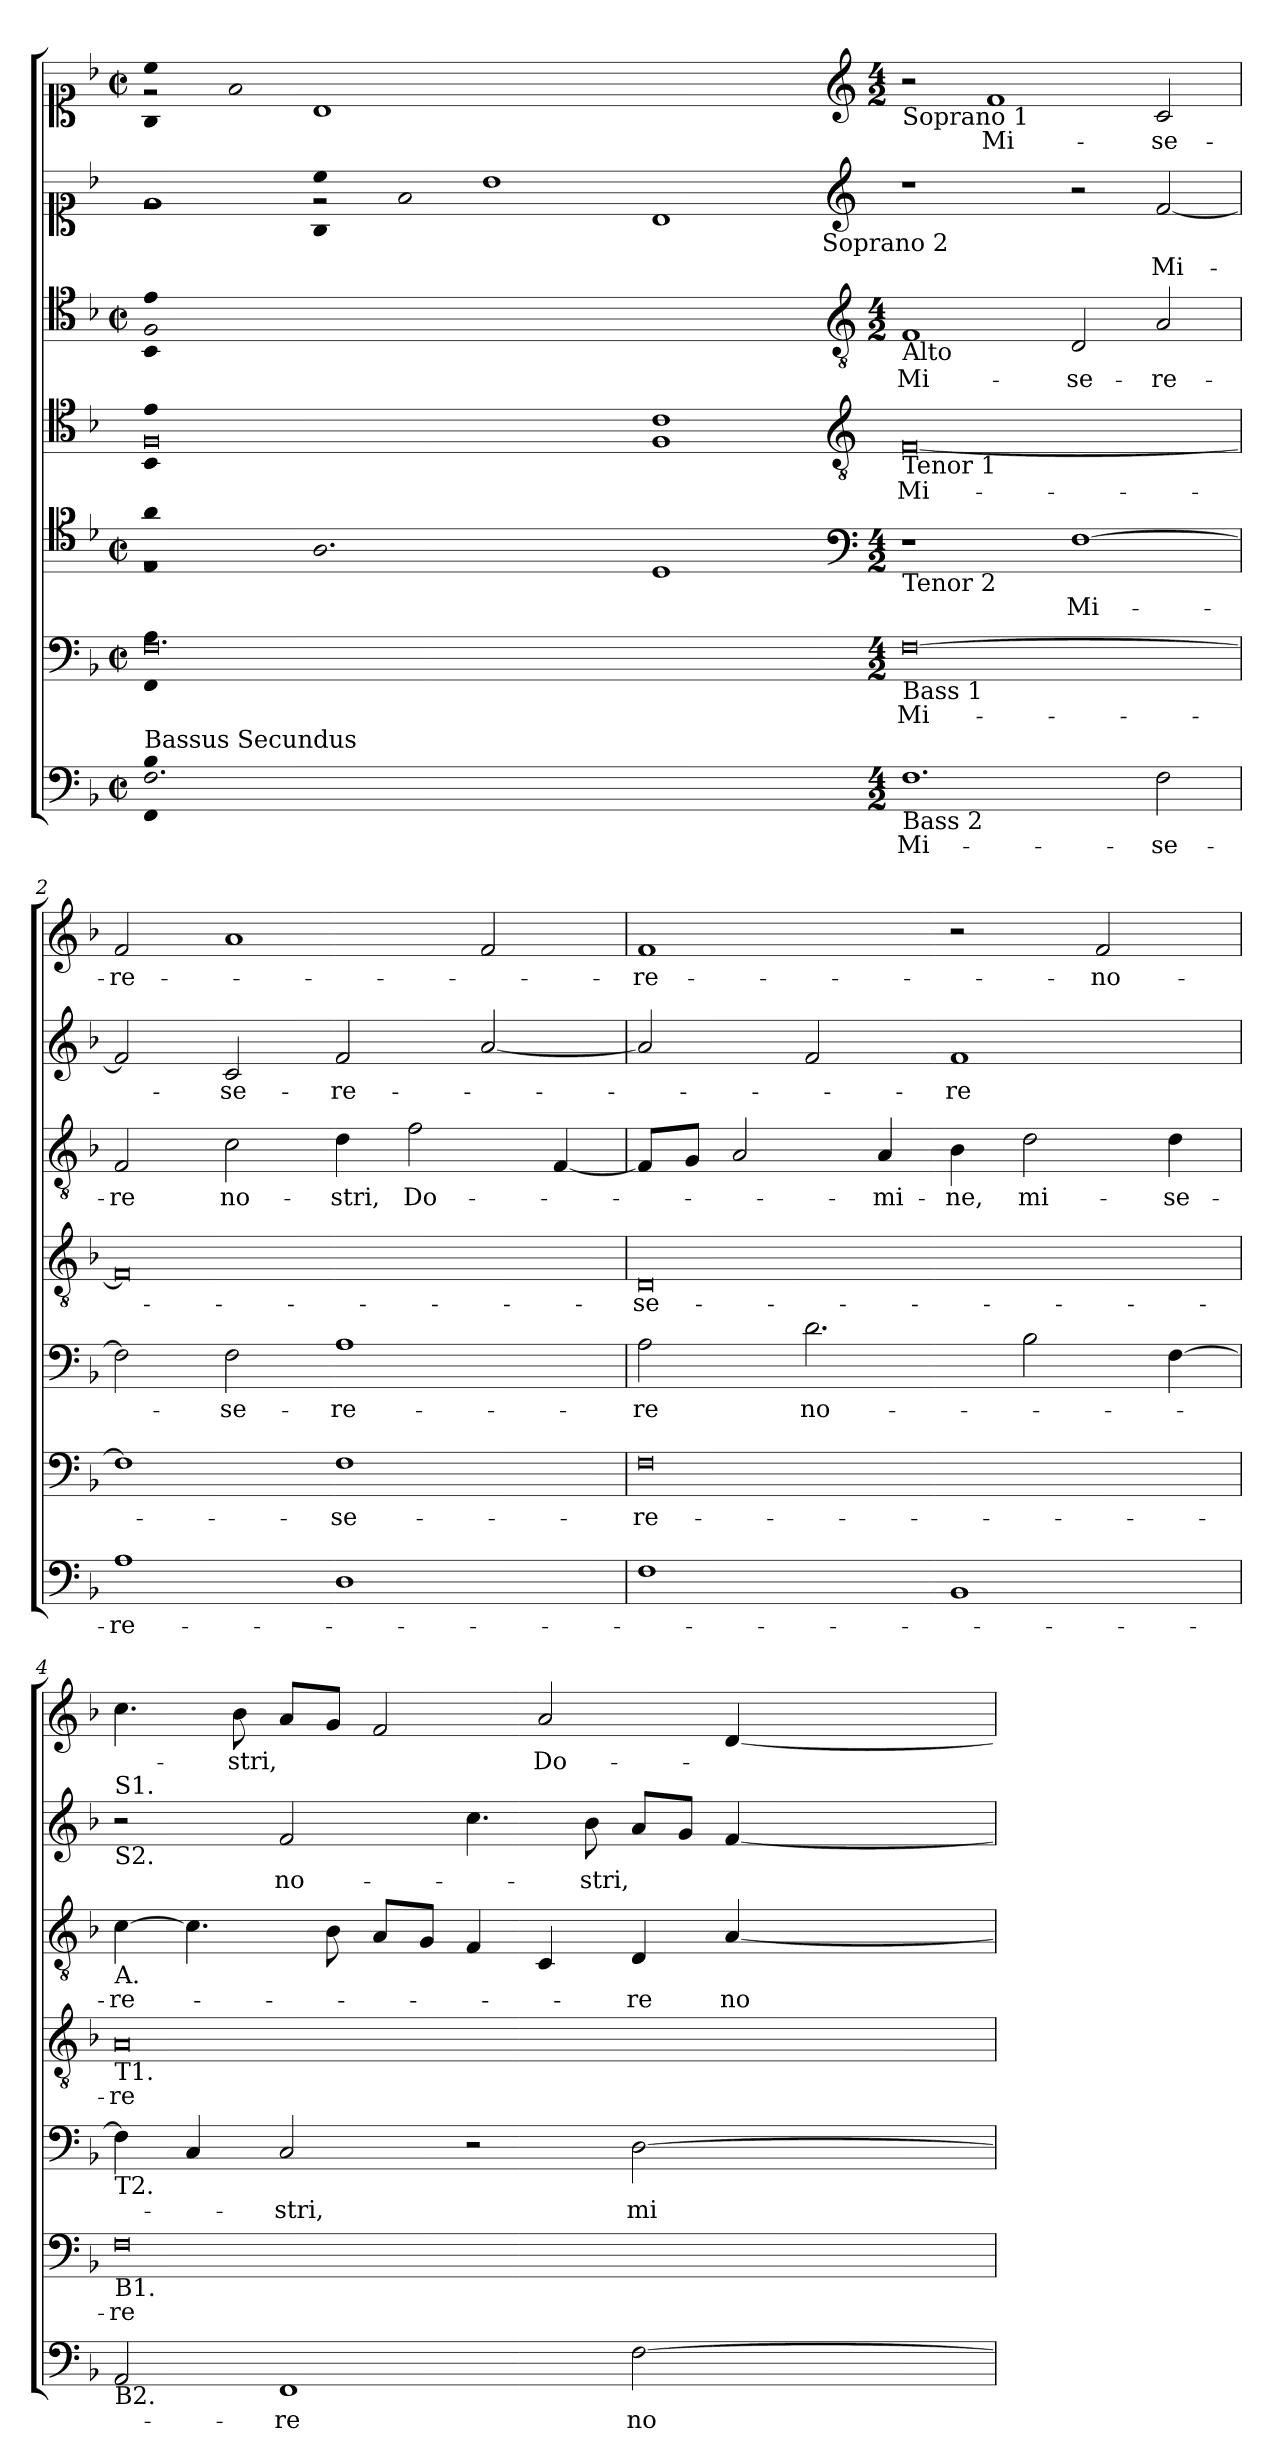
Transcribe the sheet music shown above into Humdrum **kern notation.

**kern	**text	**kern	**text	**kern	**text	**kern	**text	**kern	**text	**kern	**text	**kern	**text
*part7	*part7	*part6	*part6	*part5	*part5	*part4	*part4	*part3	*part3	*part2	*part2	*part1	*part1
*staff7	*staff7	*staff6	*staff6	*staff5	*staff5	*staff4	*staff4	*staff3	*staff3	*staff2	*staff2	*staff1	*staff1
*clefF4	*	*clefF4	*	*clefC5	*	*clefC4	*	*clefC4	*	*clefC1	*	*clefC1	*
*k[b-]	*	*k[b-]	*	*k[b-]	*	*k[b-]	*	*k[b-]	*	*k[b-]	*	*k[b-]	*
*F:	*	*F:	*	*F:	*	*F:	*	*F:	*	*F:	*	*F:	*
*M2/2	*	*M2/2	*	*M2/2	*	*	*	*M2/2	*	*	*	*M2/2	*
*met(c|)	*	*met(c|)	*	*met(c|)	*	*	*	*met(c|)	*	*	*	*met(c|)	*
=	=	=	=	=	=	=	=	=	=	=	=	=	=
*^	*	*	*	*	*	*	*	*	*	*	*	*	*
!	!	!	!	!	!	!	!	!	!	!	!	!	!LO:TX:a:t=Superius	!
!	!	!	!	!	!	!	!	!	!	!	!LO:TX:a:t=Superius Secundus	!	!	!
!	!	!	!	!	!	!	!	!	!LO:TX:a:t=Discantus	!	!	!	!	!
!	!	!	!	!	!	!	!LO:TX:a:t=Contra Tenor	!	!	!	!	!	!	!
!	!	!	!	!	!LO:TX:a:t=Tenor	!	!	!	!	!	!	!	!	!
!	!	!	!LO:TX:a:t=Bassus	!	!	!	!	!	!	!	!	!	!	!
!LO:TX:a:t=Bassus Secundus	!	!	!	!	!	!	!	!	!	!	!	!	!	!
!LO:N:head=open	!LO:N:n=1:head=solid	!	!	!	!	!	!	!	!	!	!	!	!	!
*	*	*	*^	*	*	*	*	*	*	*	*	*	*	*
!	!LO:N:n=2:head=solid	!	!	!LO:N:n=1:head=solid	!	!	!	!	!	!	!	!	!	!	!
*	*	*	*	*	*	*^	*	*	*	*	*	*	*	*	*
!	!	!	!	!LO:N:n=2:head=solid	!	!	!LO:N:n=1:head=solid	!	!	!	!	!	!	!	!	!
*	*	*	*	*	*	*	*	*	*^	*	*	*	*	*	*	*
!	!	!	!	!	!	!	!LO:N:n=2:head=solid	!	!	!LO:N:n=1:head=solid	!	!	!	!	!	!	!
*	*	*	*	*	*	*	*	*	*	*	*	*^	*	*	*	*	*
!	!	!	!	!	!	!	!	!	!	!LO:N:n=2:head=solid	!	!LO:N:head=open	!LO:N:n=1:head=solid	!	!	!	!	!
*	*	*	*	*	*	*	*	*	*	*	*	*	*	*	*	*	*^	*
!	!	!	!	!	!	!	!	!	!	!	!	!	!LO:N:n=2:head=solid	!	!	!	!	!LO:N:n=1:head=solid	!
*	*	*	*	*	*	*	*	*	*	*	*	*	*	*	*^	*	*	*	*
!	!	!	!	!	!	!	!	!	!	!	!	!	!	!	!	!	!	!	!LO:N:n=2:head=solid	!
1.F	1FF 1B-	.	0.F!	1FF 1A	.	1rD	1C 1f	.	0F!	1BB- 1e	.	1F	1BB- 1e	.	1re	1e	.	2re	1G 1cc	.
!	!	!	!	!	!	!	!	!	!	!	!	!	!	!	!	!	!	!LO:N:head=open	!	!
.	.	.	.	.	.	.	.	.	.	.	.	.	.	.	.	.	.	1f	.	.
!	!	!	!	!	!	!LO:N:head=open	!	!	!	!	!	!	!	!	!	!LO:N:n=1:head=solid	!	!	!	!
!	!	!	!	!	!	!	!	!	!	!	!	!	!	!	!	!LO:N:n=2:head=solid	!	!	!	!
.	0ryy	.	.	0ryy	.	1.F	1ryy	.	.	0ryy	.	0ryy	0ryy	.	2re	1G 1cc	.	.	1B-	.
!	!	!	!	!	!	!	!	!	!	!	!	!	!	!	!LO:N:head=open	!	!	!	!	!
2ryy	.	.	.	.	.	.	.	.	.	.	.	.	.	.	1f	.	.	2ryy	.	.
0ryy	.	.	.	.	.	.	1ryy	.	0ryy	.	.	.	.	.	.	1b-	.	0ryy	1ryy	.
.	.	.	.	.	.	1ryy	.	.	.	.	.	.	.	.	1ryy	.	.	.	.	.
.	1ryy	.	1ryy	1ryy	.	.	1BB-	.	.	1F 1c	.	1ryy	1ryy	.	.	1B-	.	.	1ryy	.
.	.	.	.	.	.	2ryy	.	.	.	.	.	.	.	.	2ryy	.	.	.	.	.
*v	*v	*	*	*	*	*v	*v	*	*v	*v	*	*v	*v	*	*v	*v	*	*v	*v	*
*	*	*v	*v	*	*	*	*	*	*	*	*	*	*	*
!	!	!	!	!	!	!	!	!	!	!LO:TX:b:t=Soprano 2	!	!	!
!!LO:LB:g=z
=1-	=1-	=1-	=1-	=1-	=1-	=1-	=1-	=1-	=1-	=1-	=1-	=1-	=1-
*	*	*	*	*clefF4	*	*clefGv2	*	*clefGv2	*	*clefG2	*	*clefG2	*
*M4/2	*	*M4/2	*	*M4/2	*	*	*	*M4/2	*	*	*	*M4/2	*
!	!	!	!	!	!	!	!	!	!	!	!	!LO:TX:b:t=Soprano 1	!
!	!	!	!	!	!	!	!	!LO:TX:b:t=Alto	!	!	!	!	!
!	!	!	!	!	!	!LO:TX:b:t=Tenor 1	!	!	!	!	!	!	!
!	!	!	!	!LO:TX:b:t=Tenor 2	!	!	!	!	!	!	!	!	!
!	!	!LO:TX:b:t=Bass 1	!	!	!	!	!	!	!	!	!	!	!
!LO:TX:b:t=Bass 2	!	!	!	!	!	!	!	!	!	!	!	!	!
!	!LO:LY:b	!	!LO:LY:b	!	!	!	!LO:LY:b	!	!LO:LY:b	!	!	!	!
1.F	Mi-	[0F	Mi-	1r	.	[0F	Mi-	1F	Mi-	1r	.	2r	.
!	!	!	!	!	!	!	!	!	!	!	!	!	!LO:LY:b
.	.	.	.	.	.	.	.	.	.	.	.	1f	Mi-
!	!	!	!	!	!LO:LY:b	!	!	!	!LO:LY:b	!	!	!	!
.	.	.	.	[1F	Mi-	.	.	2D/	-se-	2r	.	.	.
!	!LO:LY:b	!	!	!	!	!	!	!	!LO:LY:b	!	!LO:LY:b	!	!LO:LY:b
2F\	-se-	.	.	.	.	.	.	2A/	-re-	[2f/	Mi-	2c/	-se-
=2	=2	=2	=2	=2	=2	=2	=2	=2	=2	=2	=2	=2	=2
!	!LO:LY:b	!	!	!	!	!	!	!	!LO:LY:b	!	!	!	!LO:LY:b
1A	-re-	1F]	.	2F\]	.	0F]	.	2F/	-re	2f/]	.	2f/	-re-
!	!	!	!	!	!LO:LY:b	!	!	!	!LO:LY:b	!	!LO:LY:b	!	!
.	.	.	.	2F\	-se-	.	.	2c\	no-	2c/	-se-	1a	.
!	!	!	!LO:LY:b	!	!LO:LY:b	!	!	!	!LO:LY:b	!	!LO:LY:b	!	!
1D	.	1F	-se-	1A	-re-	.	.	4d\	-stri,	2f/	-re-	.	.
!	!	!	!	!	!	!	!	!	!LO:LY:b	!	!	!	!
.	.	.	.	.	.	.	.	2f\	Do-	.	.	.	.
.	.	.	.	.	.	.	.	.	.	[2a/	.	2f/	.
.	.	.	.	.	.	.	.	[4F/	.	.	.	.	.
=3	=3	=3	=3	=3	=3	=3	=3	=3	=3	=3	=3	=3	=3
!	!	!	!LO:LY:b	!	!LO:LY:b	!	!LO:LY:b	!	!	!	!	!	!LO:LY:b
1F	.	0F	-re-	2A\	-re	0D	-se-	8F/L]	.	2a/]	.	1f	-re-
.	.	.	.	.	.	.	.	8G/J	.	.	.	.	.
.	.	.	.	.	.	.	.	2A/	.	.	.	.	.
!	!	!	!	!	!LO:LY:b	!	!	!	!	!	!	!	!
.	.	.	.	2.d\	no-	.	.	.	.	2f/	.	.	.
!	!	!	!	!	!	!	!	!	!LO:LY:b	!	!	!	!
.	.	.	.	.	.	.	.	4A/	-mi-	.	.	.	.
!	!	!	!	!	!	!	!	!	!LO:LY:b	!	!LO:LY:b	!	!
1BB-	.	.	.	.	.	.	.	4B-\	-ne,	1f	-re	2r	.
!	!	!	!	!	!	!	!	!	!LO:LY:b	!	!	!	!
.	.	.	.	2B-\	.	.	.	2d\	mi-	.	.	.	.
!	!	!	!	!	!	!	!	!	!	!	!	!	!LO:LY:b
.	.	.	.	.	.	.	.	.	.	.	.	2f/	-no-
!	!	!	!	!	!	!	!	!	!LO:LY:b	!	!	!	!
.	.	.	.	[4F\	.	.	.	4d\	-se-	.	.	.	.
!!LO:LB:g=z
=4	=4	=4	=4	=4	=4	=4	=4	=4	=4	=4	=4	=4	=4
!	!	!	!	!	!	!	!	!	!	!LO:TX:a:t=S1.	!	!	!
!	!	!	!	!	!	!	!	!	!	!LO:TX:b:t=S2.	!	!	!
!	!	!	!	!	!	!	!	!LO:TX:b:t=A.	!	!	!	!	!
!	!	!	!	!	!	!LO:TX:b:t=T1.	!	!	!	!	!	!	!
!	!	!	!	!LO:TX:b:t=T2.	!	!	!	!	!	!	!	!	!
!	!	!LO:TX:b:t=B1.	!	!	!	!	!	!	!	!	!	!	!
!LO:TX:b:t=B2.	!	!	!	!	!	!	!	!	!	!	!	!	!
!	!	!	!LO:LY:b	!	!	!	!LO:LY:b	!	!LO:LY:b	!	!	!	!
2AA/	.	0F	-re	4F\]	.	0A	-re-	[4c\	-re-	2r	.	4.cc\	.
.	.	.	.	4C/	.	.	.	4.c\]	.	.	.	.	.
!	!	!	!	!	!	!	!	!	!	!	!	!	!LO:LY:b
.	.	.	.	.	.	.	.	.	.	.	.	8b-\	-stri,
!	!LO:LY:b	!	!	!	!LO:LY:b	!	!	!	!	!	!LO:LY:b	!	!
1FF	-re	.	.	2C/	-stri,	.	.	.	.	2f/	no-	8a/L	.
.	.	.	.	.	.	.	.	8B-\	.	.	.	8g/J	.
.	.	.	.	.	.	.	.	8A/L	.	.	.	2f/	.
.	.	.	.	.	.	.	.	8G/J	.	.	.	.	.
.	.	.	.	2r	.	.	.	4F/	.	4.cc\	.	.	.
!	!	!	!	!	!	!	!	!	!	!	!	!	!LO:LY:b
.	.	.	.	.	.	.	.	4C/	.	.	.	2a/	Do-
!	!	!	!	!	!	!	!	!	!	!	!LO:LY:b	!	!
.	.	.	.	.	.	.	.	.	.	8b-\	-stri,	.	.
!	!LO:LY:b	!	!	!	!LO:LY:b	!	!	!	!LO:LY:b	!	!	!	!
[2F\	no-	.	.	[2D\	mi-	.	.	4D/	-re	8a/L	.	.	.
.	.	.	.	.	.	.	.	.	.	8g/J	.	.	.
!	!	!	!	!	!	!	!	!	!LO:LY:b	!	!	!	!
.	.	.	.	.	.	.	.	[4A/	no-	[4f/	.	[4d/	.
=	=	=	=	=	=	=	=	=	=	=	=	=	=
*-	*-	*-	*-	*-	*-	*-	*-	*-	*-	*-	*-	*-	*-
